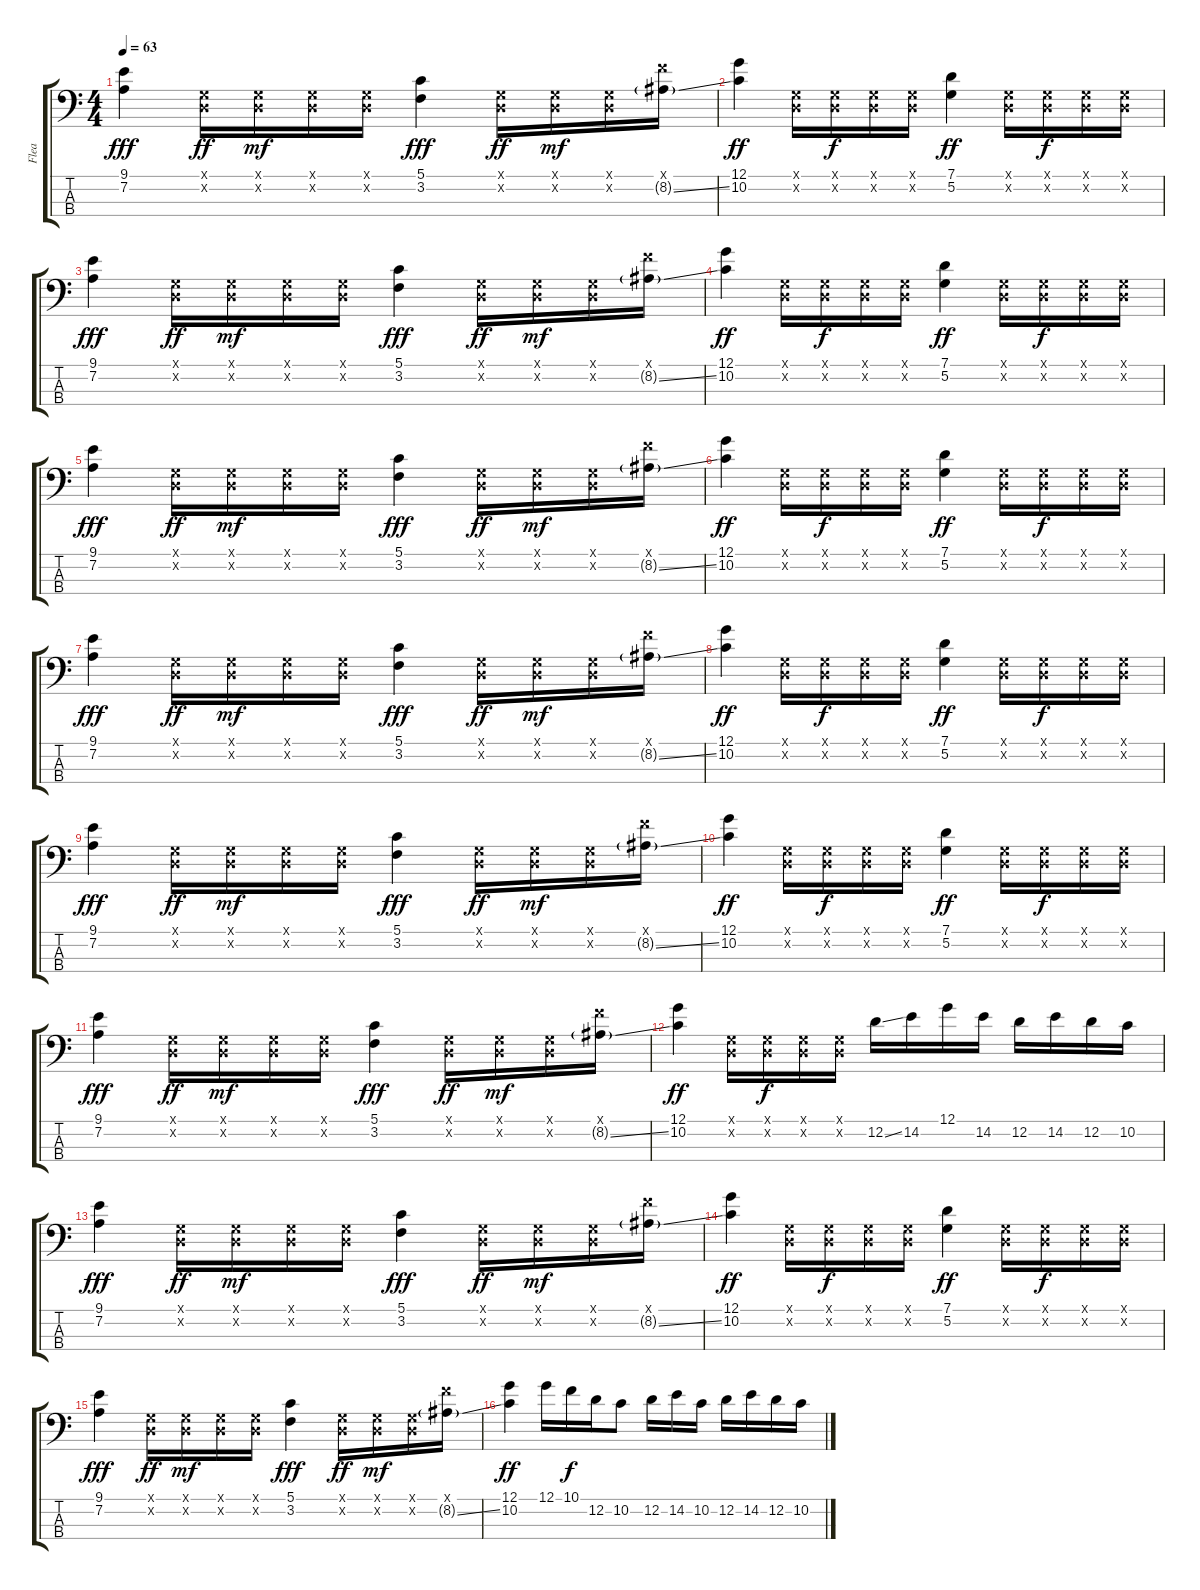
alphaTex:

\track ("Flea" "Flea") {instrument electricbassfinger}
\staff {score tabs}
\tuning (G2 D2 A1 E1) {hide}
\ts (4 4)
\tempo 63
\clef f4
\ks c
(9.1 7.2).4{dy fff} (0.1{x} 0.2{x}).16{dy ff} (0.1{x} 0.2{x}).16{dy mf} (0.1{x} 0.2{x}).16 (0.1{x} 0.2{x}).16 (5.1 3.2).4{dy fff} (0.1{x} 0.2{x}).16{dy ff} (0.1{x} 0.2{x}).16{dy mf} (0.1{x} 0.2{x}).16 (10.1{x} 8.2{ss g}).16 |
(12.1 10.2).4{dy ff} (0.1{x} 0.2{x}).16 (0.1{x} 0.2{x}).16{dy f} (0.1{x} 0.2{x}).16 (0.1{x} 0.2{x}).16 (7.1 5.2).4{dy ff} (0.1{x} 0.2{x}).16 (0.1{x} 0.2{x}).16{dy f} (0.1{x} 0.2{x}).16 (0.1{x} 0.2{x}).16 |
(9.1 7.2).4{dy fff} (0.1{x} 0.2{x}).16{dy ff} (0.1{x} 0.2{x}).16{dy mf} (0.1{x} 0.2{x}).16 (0.1{x} 0.2{x}).16 (5.1 3.2).4{dy fff} (0.1{x} 0.2{x}).16{dy ff} (0.1{x} 0.2{x}).16{dy mf} (0.1{x} 0.2{x}).16 (10.1{x} 8.2{ss g}).16 |
(12.1 10.2).4{dy ff} (0.1{x} 0.2{x}).16 (0.1{x} 0.2{x}).16{dy f} (0.1{x} 0.2{x}).16 (0.1{x} 0.2{x}).16 (7.1 5.2).4{dy ff} (0.1{x} 0.2{x}).16 (0.1{x} 0.2{x}).16{dy f} (0.1{x} 0.2{x}).16 (0.1{x} 0.2{x}).16 |
(9.1 7.2).4{dy fff} (0.1{x} 0.2{x}).16{dy ff} (0.1{x} 0.2{x}).16{dy mf} (0.1{x} 0.2{x}).16 (0.1{x} 0.2{x}).16 (5.1 3.2).4{dy fff} (0.1{x} 0.2{x}).16{dy ff} (0.1{x} 0.2{x}).16{dy mf} (0.1{x} 0.2{x}).16 (10.1{x} 8.2{ss g}).16 |
(12.1 10.2).4{dy ff} (0.1{x} 0.2{x}).16 (0.1{x} 0.2{x}).16{dy f} (0.1{x} 0.2{x}).16 (0.1{x} 0.2{x}).16 (7.1 5.2).4{dy ff} (0.1{x} 0.2{x}).16 (0.1{x} 0.2{x}).16{dy f} (0.1{x} 0.2{x}).16 (0.1{x} 0.2{x}).16 |
(9.1 7.2).4{dy fff} (0.1{x} 0.2{x}).16{dy ff} (0.1{x} 0.2{x}).16{dy mf} (0.1{x} 0.2{x}).16 (0.1{x} 0.2{x}).16 (5.1 3.2).4{dy fff} (0.1{x} 0.2{x}).16{dy ff} (0.1{x} 0.2{x}).16{dy mf} (0.1{x} 0.2{x}).16 (10.1{x} 8.2{ss g}).16 |
(12.1 10.2).4{dy ff} (0.1{x} 0.2{x}).16 (0.1{x} 0.2{x}).16{dy f} (0.1{x} 0.2{x}).16 (0.1{x} 0.2{x}).16 (7.1 5.2).4{dy ff} (0.1{x} 0.2{x}).16 (0.1{x} 0.2{x}).16{dy f} (0.1{x} 0.2{x}).16 (0.1{x} 0.2{x}).16 |
(9.1 7.2).4{dy fff} (0.1{x} 0.2{x}).16{dy ff} (0.1{x} 0.2{x}).16{dy mf} (0.1{x} 0.2{x}).16 (0.1{x} 0.2{x}).16 (5.1 3.2).4{dy fff} (0.1{x} 0.2{x}).16{dy ff} (0.1{x} 0.2{x}).16{dy mf} (0.1{x} 0.2{x}).16 (10.1{x} 8.2{ss g}).16 |
(12.1 10.2).4{dy ff} (0.1{x} 0.2{x}).16 (0.1{x} 0.2{x}).16{dy f} (0.1{x} 0.2{x}).16 (0.1{x} 0.2{x}).16 (7.1 5.2).4{dy ff} (0.1{x} 0.2{x}).16 (0.1{x} 0.2{x}).16{dy f} (0.1{x} 0.2{x}).16 (0.1{x} 0.2{x}).16 |
(9.1 7.2).4{dy fff} (0.1{x} 0.2{x}).16{dy ff} (0.1{x} 0.2{x}).16{dy mf} (0.1{x} 0.2{x}).16 (0.1{x} 0.2{x}).16 (5.1 3.2).4{dy fff} (0.1{x} 0.2{x}).16{dy ff} (0.1{x} 0.2{x}).16{dy mf} (0.1{x} 0.2{x}).16 (10.1{x} 8.2{ss g}).16 |
(12.1 10.2).4{dy ff} (0.1{x} 0.2{x}).16 (0.1{x} 0.2{x}).16{dy f} (0.1{x} 0.2{x}).16 (0.1{x} 0.2{x}).16 12.2{ss}.16 14.2.16 12.1.16 14.2.16 12.2.16 14.2.16 12.2.16 10.2.16 |
(9.1 7.2).4{dy fff} (0.1{x} 0.2{x}).16{dy ff} (0.1{x} 0.2{x}).16{dy mf} (0.1{x} 0.2{x}).16 (0.1{x} 0.2{x}).16 (5.1 3.2).4{dy fff} (0.1{x} 0.2{x}).16{dy ff} (0.1{x} 0.2{x}).16{dy mf} (0.1{x} 0.2{x}).16 (10.1{x} 8.2{ss g}).16 |
(12.1 10.2).4{dy ff} (0.1{x} 0.2{x}).16 (0.1{x} 0.2{x}).16{dy f} (0.1{x} 0.2{x}).16 (0.1{x} 0.2{x}).16 (7.1 5.2).4{dy ff} (0.1{x} 0.2{x}).16 (0.1{x} 0.2{x}).16{dy f} (0.1{x} 0.2{x}).16 (0.1{x} 0.2{x}).16 |
(9.1 7.2).4{dy fff} (0.1{x} 0.2{x}).16{dy ff} (0.1{x} 0.2{x}).16{dy mf} (0.1{x} 0.2{x}).16 (0.1{x} 0.2{x}).16 (5.1 3.2).4{dy fff} (0.1{x} 0.2{x}).16{dy ff} (0.1{x} 0.2{x}).16{dy mf} (0.1{x} 0.2{x}).16 (10.1{x} 8.2{ss g}).16 |
(12.1 10.2).4{dy ff} 12.1.16 10.1.16{dy f} 12.2.16 10.2.8 12.2.16 14.2.16 10.2.16 12.2.16 14.2.16 12.2.16 10.2.16
